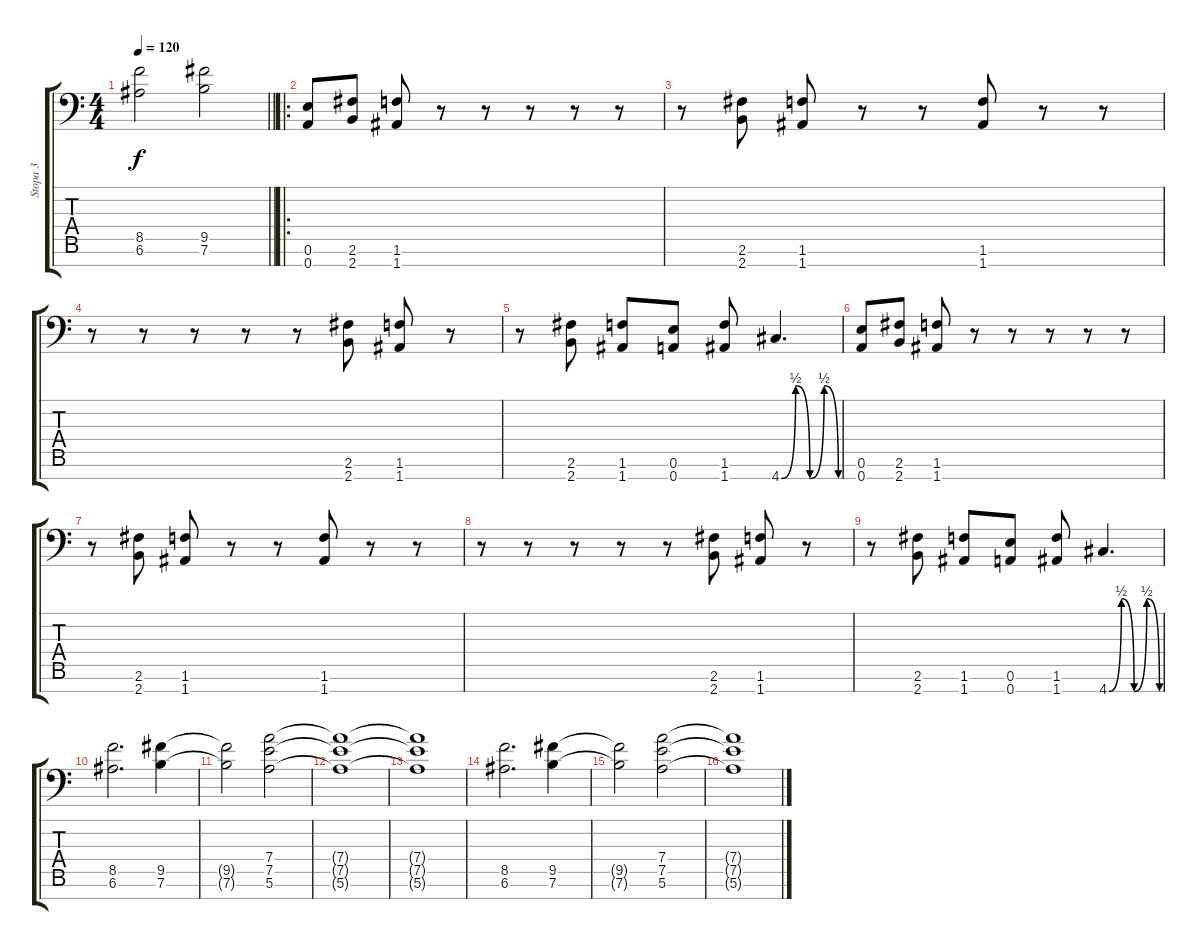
\track ("Stopa 3" "Stopa 3") {instrument distortionguitar}
\staff {score tabs}
\tuning (E4 B3 G3 D3 A2 E2 A1) {hide}
\ts (4 4)
\tempo 120
\clef f4
\barLineRight lightlight
\ks c
(8.5 6.6).2{dy f} (9.5 7.6).2 |
\ro
(0.6 0.7).8{balance 3} (2.6 2.7).8 (1.6 1.7).8 r.8 r.8 r.8 r.8 r.8 |
r.8 (2.6 2.7).8 (1.6 1.7).8 r.8 r.8 (1.6 1.7).8 r.8 r.8 |
r.8 r.8 r.8 r.8 r.8 (2.6 2.7).8 (1.6 1.7).8 r.8 |
r.8 (2.6 2.7).8 (1.6 1.7).8 (0.6 0.7).8 (1.6 1.7).8 4.7{be (custom 0 0 15 2 30 0 45 2 60 0)}.4{d} |
(0.6 0.7).8 (2.6 2.7).8 (1.6 1.7).8 r.8 r.8 r.8 r.8 r.8 |
r.8 (2.6 2.7).8 (1.6 1.7).8 r.8 r.8 (1.6 1.7).8 r.8 r.8 |
r.8 r.8 r.8 r.8 r.8 (2.6 2.7).8 (1.6 1.7).8 r.8 |
r.8 (2.6 2.7).8 (1.6 1.7).8 (0.6 0.7).8 (1.6 1.7).8 4.7{be (custom 0 0 15 2 30 0 45 2 60 0)}.4{d} |
(8.5 6.6).2{d balance 8} (9.5 7.6).4 |
(9.5{t} 7.6{t}).2 (7.4 7.5 5.6).2 |
(7.4{t} 7.5{t} 5.6{t}).1 |
(7.4{t} 7.5{t} 5.6{t}).1 |
(8.5 6.6).2{d} (9.5 7.6).4 |
(9.5{t} 7.6{t}).2 (7.4 7.5 5.6).2 |
(7.4{t} 7.5{t} 5.6{t}).1
